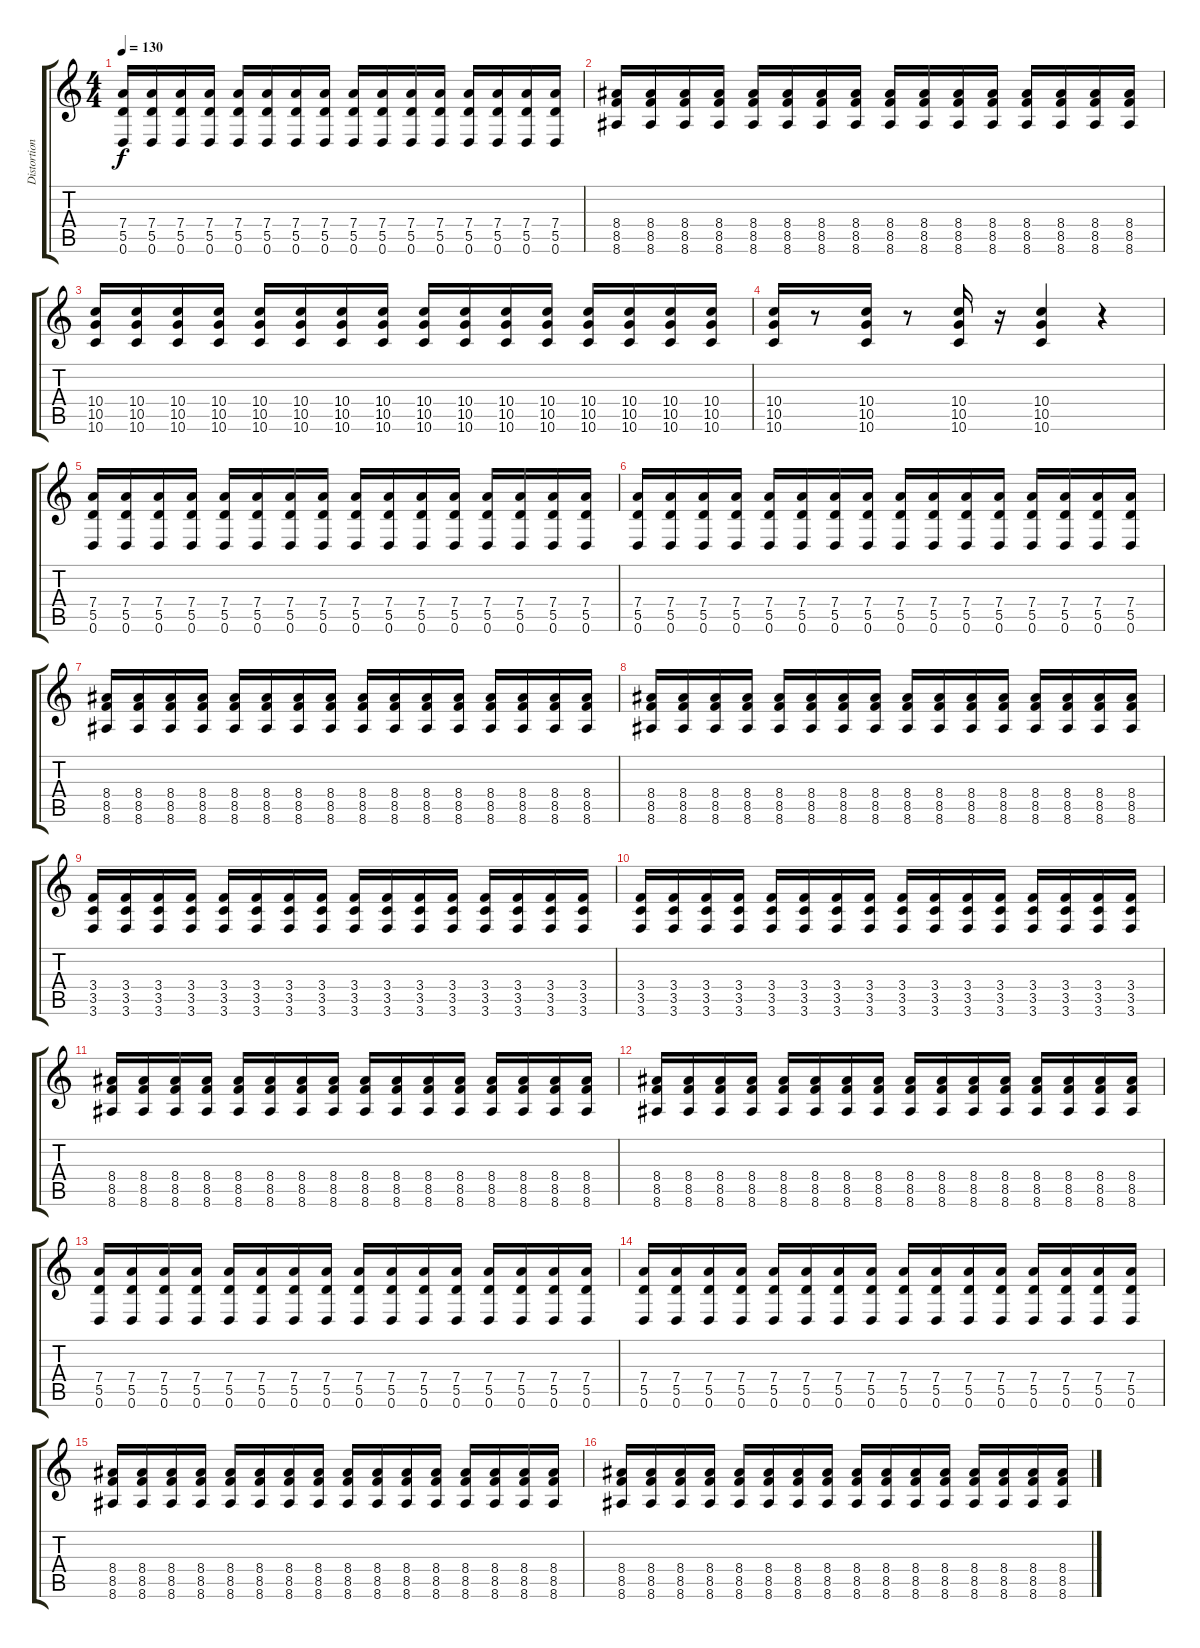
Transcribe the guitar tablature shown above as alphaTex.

\track ("Distortion Guitar 2" "Distortion") {instrument distortionguitar}
\staff {score tabs}
\tuning (E4 B3 G3 D3 A2 D2) {hide}
\ts (4 4)
\tempo 130
\clef g2
\ks c
(7.4 5.5 0.6).16{dy f} (7.4 5.5 0.6).16 (7.4 5.5 0.6).16 (7.4 5.5 0.6).16 (7.4 5.5 0.6).16 (7.4 5.5 0.6).16 (7.4 5.5 0.6).16 (7.4 5.5 0.6).16 (7.4 5.5 0.6).16 (7.4 5.5 0.6).16 (7.4 5.5 0.6).16 (7.4 5.5 0.6).16 (7.4 5.5 0.6).16 (7.4 5.5 0.6).16 (7.4 5.5 0.6).16 (7.4 5.5 0.6).16 |
(8.4 8.5 8.6).16 (8.4 8.5 8.6).16 (8.4 8.5 8.6).16 (8.4 8.5 8.6).16 (8.4 8.5 8.6).16 (8.4 8.5 8.6).16 (8.4 8.5 8.6).16 (8.4 8.5 8.6).16 (8.4 8.5 8.6).16 (8.4 8.5 8.6).16 (8.4 8.5 8.6).16 (8.4 8.5 8.6).16 (8.4 8.5 8.6).16 (8.4 8.5 8.6).16 (8.4 8.5 8.6).16 (8.4 8.5 8.6).16 |
(10.4 10.5 10.6).16 (10.4 10.5 10.6).16 (10.4 10.5 10.6).16 (10.4 10.5 10.6).16 (10.4 10.5 10.6).16 (10.4 10.5 10.6).16 (10.4 10.5 10.6).16 (10.4 10.5 10.6).16 (10.4 10.5 10.6).16 (10.4 10.5 10.6).16 (10.4 10.5 10.6).16 (10.4 10.5 10.6).16 (10.4 10.5 10.6).16 (10.4 10.5 10.6).16 (10.4 10.5 10.6).16 (10.4 10.5 10.6).16 |
(10.4 10.5 10.6).16 r.8 (10.4 10.5 10.6).16 r.8 (10.4 10.5 10.6).16 r.16 (10.4 10.5 10.6).4 r.4 |
(7.4 5.5 0.6).16 (7.4 5.5 0.6).16 (7.4 5.5 0.6).16 (7.4 5.5 0.6).16 (7.4 5.5 0.6).16 (7.4 5.5 0.6).16 (7.4 5.5 0.6).16 (7.4 5.5 0.6).16 (7.4 5.5 0.6).16 (7.4 5.5 0.6).16 (7.4 5.5 0.6).16 (7.4 5.5 0.6).16 (7.4 5.5 0.6).16 (7.4 5.5 0.6).16 (7.4 5.5 0.6).16 (7.4 5.5 0.6).16 |
(7.4 5.5 0.6).16 (7.4 5.5 0.6).16 (7.4 5.5 0.6).16 (7.4 5.5 0.6).16 (7.4 5.5 0.6).16 (7.4 5.5 0.6).16 (7.4 5.5 0.6).16 (7.4 5.5 0.6).16 (7.4 5.5 0.6).16 (7.4 5.5 0.6).16 (7.4 5.5 0.6).16 (7.4 5.5 0.6).16 (7.4 5.5 0.6).16 (7.4 5.5 0.6).16 (7.4 5.5 0.6).16 (7.4 5.5 0.6).16 |
(8.4 8.5 8.6).16 (8.4 8.5 8.6).16 (8.4 8.5 8.6).16 (8.4 8.5 8.6).16 (8.4 8.5 8.6).16 (8.4 8.5 8.6).16 (8.4 8.5 8.6).16 (8.4 8.5 8.6).16 (8.4 8.5 8.6).16 (8.4 8.5 8.6).16 (8.4 8.5 8.6).16 (8.4 8.5 8.6).16 (8.4 8.5 8.6).16 (8.4 8.5 8.6).16 (8.4 8.5 8.6).16 (8.4 8.5 8.6).16 |
(8.4 8.5 8.6).16 (8.4 8.5 8.6).16 (8.4 8.5 8.6).16 (8.4 8.5 8.6).16 (8.4 8.5 8.6).16 (8.4 8.5 8.6).16 (8.4 8.5 8.6).16 (8.4 8.5 8.6).16 (8.4 8.5 8.6).16 (8.4 8.5 8.6).16 (8.4 8.5 8.6).16 (8.4 8.5 8.6).16 (8.4 8.5 8.6).16 (8.4 8.5 8.6).16 (8.4 8.5 8.6).16 (8.4 8.5 8.6).16 |
(3.4 3.5 3.6).16 (3.4 3.5 3.6).16 (3.4 3.5 3.6).16 (3.4 3.5 3.6).16 (3.4 3.5 3.6).16 (3.4 3.5 3.6).16 (3.4 3.5 3.6).16 (3.4 3.5 3.6).16 (3.4 3.5 3.6).16 (3.4 3.5 3.6).16 (3.4 3.5 3.6).16 (3.4 3.5 3.6).16 (3.4 3.5 3.6).16 (3.4 3.5 3.6).16 (3.4 3.5 3.6).16 (3.4 3.5 3.6).16 |
(3.4 3.5 3.6).16 (3.4 3.5 3.6).16 (3.4 3.5 3.6).16 (3.4 3.5 3.6).16 (3.4 3.5 3.6).16 (3.4 3.5 3.6).16 (3.4 3.5 3.6).16 (3.4 3.5 3.6).16 (3.4 3.5 3.6).16 (3.4 3.5 3.6).16 (3.4 3.5 3.6).16 (3.4 3.5 3.6).16 (3.4 3.5 3.6).16 (3.4 3.5 3.6).16 (3.4 3.5 3.6).16 (3.4 3.5 3.6).16 |
(8.4 8.5 8.6).16 (8.4 8.5 8.6).16 (8.4 8.5 8.6).16 (8.4 8.5 8.6).16 (8.4 8.5 8.6).16 (8.4 8.5 8.6).16 (8.4 8.5 8.6).16 (8.4 8.5 8.6).16 (8.4 8.5 8.6).16 (8.4 8.5 8.6).16 (8.4 8.5 8.6).16 (8.4 8.5 8.6).16 (8.4 8.5 8.6).16 (8.4 8.5 8.6).16 (8.4 8.5 8.6).16 (8.4 8.5 8.6).16 |
(8.4 8.5 8.6).16 (8.4 8.5 8.6).16 (8.4 8.5 8.6).16 (8.4 8.5 8.6).16 (8.4 8.5 8.6).16 (8.4 8.5 8.6).16 (8.4 8.5 8.6).16 (8.4 8.5 8.6).16 (8.4 8.5 8.6).16 (8.4 8.5 8.6).16 (8.4 8.5 8.6).16 (8.4 8.5 8.6).16 (8.4 8.5 8.6).16 (8.4 8.5 8.6).16 (8.4 8.5 8.6).16 (8.4 8.5 8.6).16 |
(7.4 5.5 0.6).16 (7.4 5.5 0.6).16 (7.4 5.5 0.6).16 (7.4 5.5 0.6).16 (7.4 5.5 0.6).16 (7.4 5.5 0.6).16 (7.4 5.5 0.6).16 (7.4 5.5 0.6).16 (7.4 5.5 0.6).16 (7.4 5.5 0.6).16 (7.4 5.5 0.6).16 (7.4 5.5 0.6).16 (7.4 5.5 0.6).16 (7.4 5.5 0.6).16 (7.4 5.5 0.6).16 (7.4 5.5 0.6).16 |
(7.4 5.5 0.6).16 (7.4 5.5 0.6).16 (7.4 5.5 0.6).16 (7.4 5.5 0.6).16 (7.4 5.5 0.6).16 (7.4 5.5 0.6).16 (7.4 5.5 0.6).16 (7.4 5.5 0.6).16 (7.4 5.5 0.6).16 (7.4 5.5 0.6).16 (7.4 5.5 0.6).16 (7.4 5.5 0.6).16 (7.4 5.5 0.6).16 (7.4 5.5 0.6).16 (7.4 5.5 0.6).16 (7.4 5.5 0.6).16 |
(8.4 8.5 8.6).16 (8.4 8.5 8.6).16 (8.4 8.5 8.6).16 (8.4 8.5 8.6).16 (8.4 8.5 8.6).16 (8.4 8.5 8.6).16 (8.4 8.5 8.6).16 (8.4 8.5 8.6).16 (8.4 8.5 8.6).16 (8.4 8.5 8.6).16 (8.4 8.5 8.6).16 (8.4 8.5 8.6).16 (8.4 8.5 8.6).16 (8.4 8.5 8.6).16 (8.4 8.5 8.6).16 (8.4 8.5 8.6).16 |
(8.4 8.5 8.6).16 (8.4 8.5 8.6).16 (8.4 8.5 8.6).16 (8.4 8.5 8.6).16 (8.4 8.5 8.6).16 (8.4 8.5 8.6).16 (8.4 8.5 8.6).16 (8.4 8.5 8.6).16 (8.4 8.5 8.6).16 (8.4 8.5 8.6).16 (8.4 8.5 8.6).16 (8.4 8.5 8.6).16 (8.4 8.5 8.6).16 (8.4 8.5 8.6).16 (8.4 8.5 8.6).16 (8.4 8.5 8.6).16
